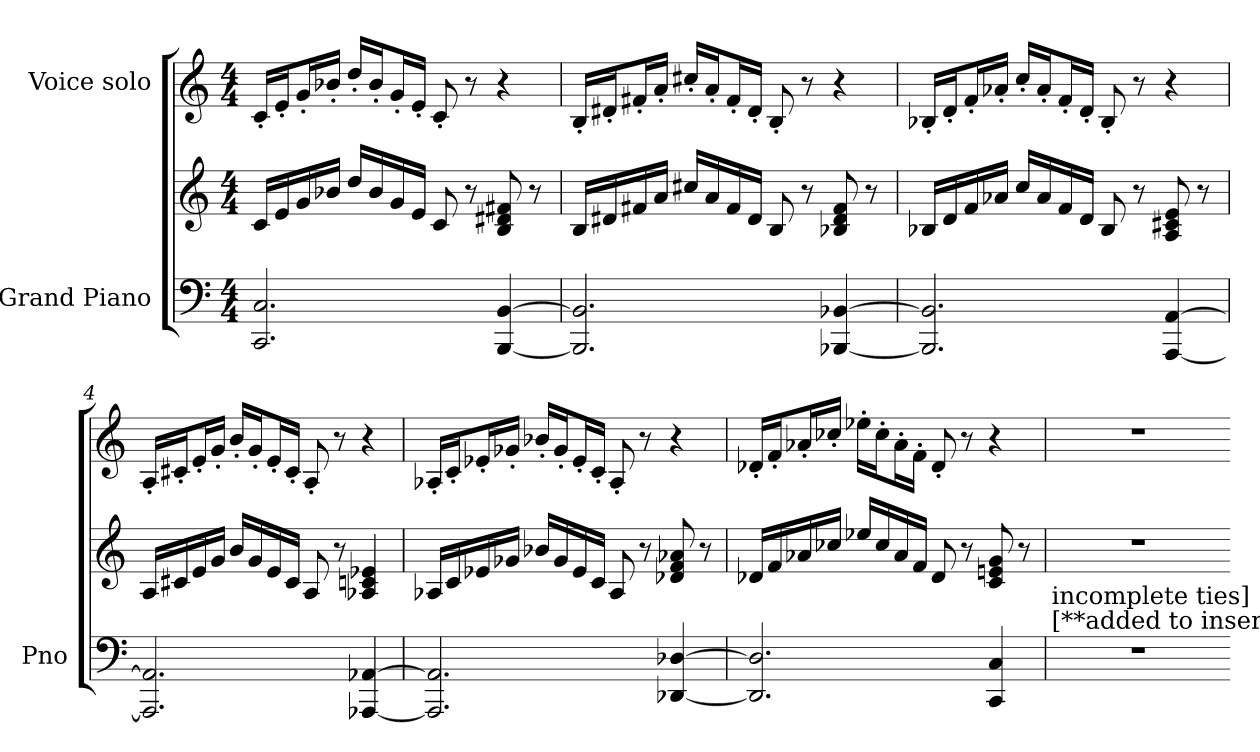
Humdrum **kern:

**kern	**kern	**kern
*part2	*part2	*part1
*staff3	*staff2	*staff1
*I"Grand Piano	*	*I"Voice solo
*I'Pno	*	*
*clefF4	*clefG2	*clefG2
*k[]	*k[]	*k[]
*M4/4	*M4/4	*M4/4
*MM90	*MM90	*MM90
=1	=1	=1
2.CC/ 2.C/	16c/LL	16c'/LL
.	16e/	16e'/J
.	16g/	16g'/L
.	16b-X/JJ	16b-X'/JJ
.	16dd/LL	16dd'/LL
.	16b-/	16b-'/J
.	16g/	16g'/L
.	16e/JJ	16e'/JJ
.	8c/	8c'/
.	8r	8r
[4BBB/ [4BB/	8B/ 8d#X/ 8f#X/	4r
.	8r	.
=2	=2	=2
2.BBB/] 2.BB/]	16B/LL	16B'/LL
.	16d#X/	16d#X'/J
.	16f#X/	16f#X'/L
.	16a/JJ	16a'/JJ
.	16cc#X/LL	16cc#X'/LL
.	16a/	16a'/J
.	16f#/	16f#'/L
.	16d#/JJ	16d#'/JJ
.	8B/	8B'/
.	8r	8r
[4BBB-X/ [4BB-X/	8B-X/ 8d#/ 8f#/	4r
.	8r	.
!!LO:LB:g=z
=3	=3	=3
2.BBB-/] 2.BB-/]	16B-X/LL	16B-X'/LL
.	16d/	16d'/J
.	16f/	16f'/L
.	16a-X/JJ	16a-X'/JJ
.	16cc/LL	16cc'/LL
.	16a-/	16a-'/J
.	16f/	16f'/L
.	16d/JJ	16d'/JJ
.	8B-/	8B-'/
.	8r	8r
[4AAA/ [4AA/	8A/ 8c#X/ 8e/	4r
.	8r	.
=4	=4	=4
2.AAA/] 2.AA/]	16A/LL	16A'/LL
.	16c#X/	16c#X'/J
.	16e/	16e'/L
.	16g/JJ	16g'/JJ
.	16b/LL	16b'/LL
.	16g/	16g'/J
.	16e/	16e'/L
.	16c#/JJ	16c#'/JJ
.	8A/	8A'/
.	8r	8r
[4AAA-X/ [4AA-X/	4A-X/ 4cn/ 4e-X/	4r
!!LO:LB:g=z
=5	=5	=5
2.AAA-/] 2.AA-/]	16A-X/LL	16A-X'/LL
.	16c/	16c'/J
.	16e-X/	16e-X'/L
.	16g-X/JJ	16g-X'/JJ
.	16b-X/LL	16b-X'/LL
.	16g-/	16g-'/J
.	16e-/	16e-'/L
.	16c/JJ	16c'/JJ
.	8A-/	8A-'/
.	8r	8r
[4DD-X/ [4D-X/	8d-X/ 8f/ 8a-X/	4r
.	8r	.
=6	=6	=6
2.DD-/] 2.D-/]	16d-X/LL	16d-X'/LL
.	16f/	16f'/J
.	16a-X/	16a-X'/L
.	16cc-X/JJ	16cc-X'/JJ
.	16ee-X/LL	16ee-X'\LL
.	16cc-/	16cc-'\J
.	16a-/	16a-'\L
.	16f/JJ	16f'\JJ
.	8d-/	8d-'/
.	8r	8r
4CC/ 4C/	8c/ 8en/ 8g/	4r
.	8r	.
!!LO:LB:g=z
=7	=7	=7
!LO:TX:a:t=[**added to insert	!	!
!LO:TX:a:t=incomplete ties]	!	!
1r	1r	1r
=-	=-	=-
*-	*-	*-
